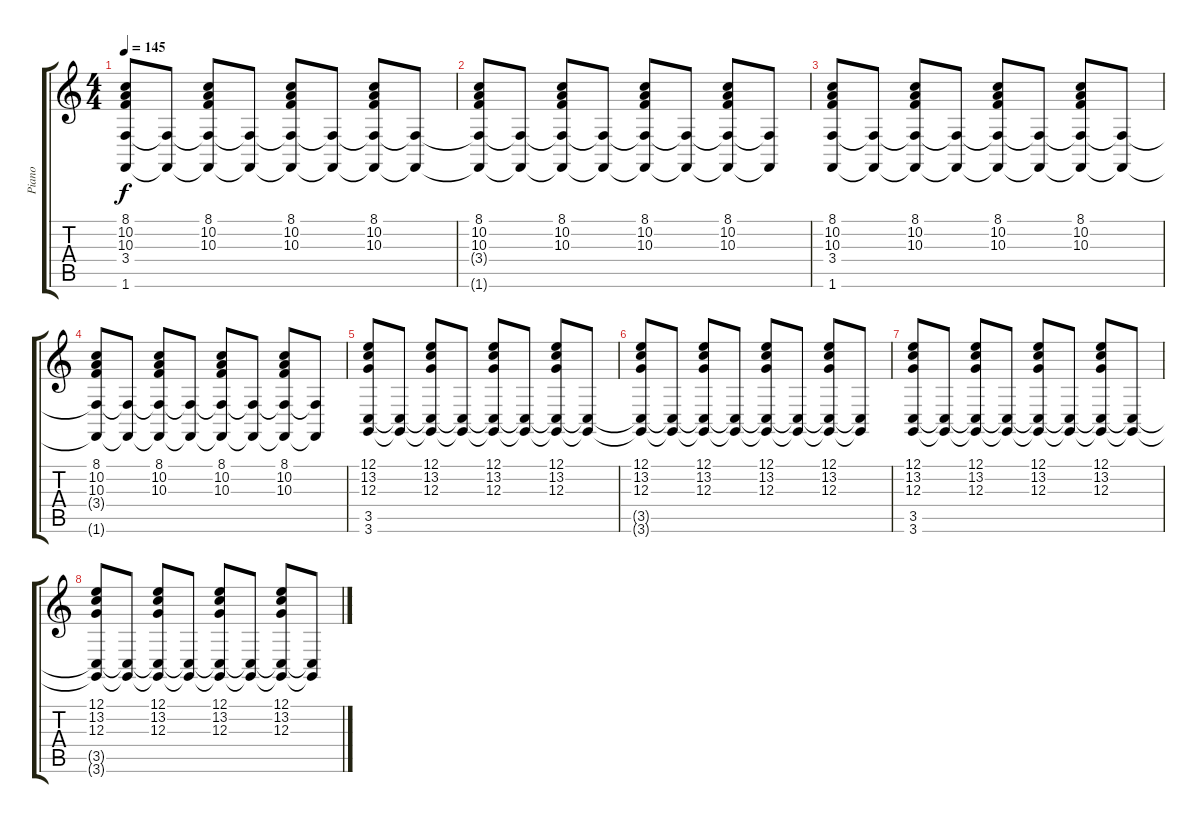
\track ("Piano" "Piano") {instrument brightacousticpiano}
\staff {score tabs}
\tuning (E4 B3 G3 D3 A2 E2) {hide}
\ts (4 4)
\tempo 145
\clef g2
\ks c
(8.1 10.2 10.3 3.4 1.6).8{dy f} (3.4{t} 1.6{t}).8 (8.1 10.2 10.3 3.4{t} 1.6{t}).8 (3.4{t} 1.6{t}).8 (8.1 10.2 10.3 3.4{t} 1.6{t}).8 (3.4{t} 1.6{t}).8 (8.1 10.2 10.3 3.4{t} 1.6{t}).8 (3.4{t} 1.6{t}).8 |
(8.1 10.2 10.3 3.4{t} 1.6{t}).8 (3.4{t} 1.6{t}).8 (8.1 10.2 10.3 3.4{t} 1.6{t}).8 (3.4{t} 1.6{t}).8 (8.1 10.2 10.3 3.4{t} 1.6{t}).8 (3.4{t} 1.6{t}).8 (8.1 10.2 10.3 3.4{t} 1.6{t}).8 (3.4{t} 1.6{t}).8 |
(8.1 10.2 10.3 3.4 1.6).8 (3.4{t} 1.6{t}).8 (8.1 10.2 10.3 3.4{t} 1.6{t}).8 (3.4{t} 1.6{t}).8 (8.1 10.2 10.3 3.4{t} 1.6{t}).8 (3.4{t} 1.6{t}).8 (8.1 10.2 10.3 3.4{t} 1.6{t}).8 (3.4{t} 1.6{t}).8 |
(8.1 10.2 10.3 3.4{t} 1.6{t}).8 (3.4{t} 1.6{t}).8 (8.1 10.2 10.3 3.4{t} 1.6{t}).8 (3.4{t} 1.6{t}).8 (8.1 10.2 10.3 3.4{t} 1.6{t}).8 (3.4{t} 1.6{t}).8 (8.1 10.2 10.3 3.4{t} 1.6{t}).8 (3.4{t} 1.6{t}).8 |
(12.1 13.2 12.3 3.5 3.6).8 (3.5{t} 3.6{t}).8 (12.1 13.2 12.3 3.5{t} 3.6{t}).8 (3.5{t} 3.6{t}).8 (12.1 13.2 12.3 3.5{t} 3.6{t}).8 (3.5{t} 3.6{t}).8 (12.1 13.2 12.3 3.5{t} 3.6{t}).8 (3.5{t} 3.6{t}).8 |
(12.1 13.2 12.3 3.5{t} 3.6{t}).8 (3.5{t} 3.6{t}).8 (12.1 13.2 12.3 3.5{t} 3.6{t}).8 (3.5{t} 3.6{t}).8 (12.1 13.2 12.3 3.5{t} 3.6{t}).8 (3.5{t} 3.6{t}).8 (12.1 13.2 12.3 3.5{t} 3.6{t}).8 (3.5{t} 3.6{t}).8 |
(12.1 13.2 12.3 3.5 3.6).8 (3.5{t} 3.6{t}).8 (12.1 13.2 12.3 3.5{t} 3.6{t}).8 (3.5{t} 3.6{t}).8 (12.1 13.2 12.3 3.5{t} 3.6{t}).8 (3.5{t} 3.6{t}).8 (12.1 13.2 12.3 3.5{t} 3.6{t}).8 (3.5{t} 3.6{t}).8 |
(12.1 13.2 12.3 3.5{t} 3.6{t}).8 (3.5{t} 3.6{t}).8 (12.1 13.2 12.3 3.5{t} 3.6{t}).8 (3.5{t} 3.6{t}).8 (12.1 13.2 12.3 3.5{t} 3.6{t}).8 (3.5{t} 3.6{t}).8 (12.1 13.2 12.3 3.5{t} 3.6{t}).8 (3.5{t} 3.6{t}).8
